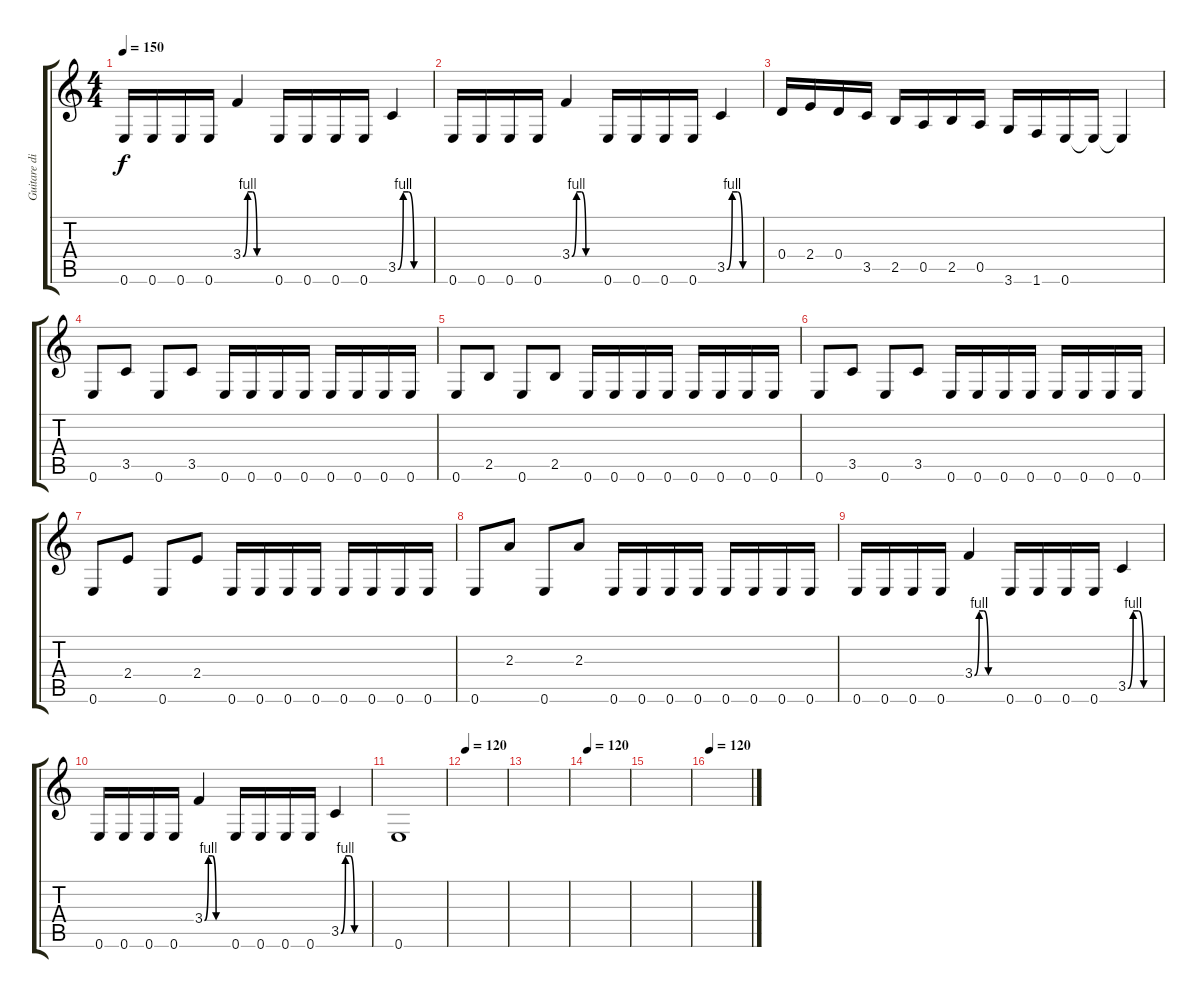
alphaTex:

\track ("Guitare disto" "Guitare di") {instrument distortionguitar}
\staff {score tabs}
\tuning (E4 B3 G3 D3 A2 E2) {hide}
\ts (4 4)
\tempo 150
\clef g2
\ks c
0.6.16{dy f} 0.6.16 0.6.16 0.6.16 3.4{be (custom 0 0 10 4 20 4 30 0 60 0)}.4 0.6.16 0.6.16 0.6.16 0.6.16 3.5{be (custom 0 0 10 4 20 4 30 0 60 0)}.4 |
0.6.16 0.6.16 0.6.16 0.6.16 3.4{be (custom 0 0 10 4 20 4 30 0 60 0)}.4 0.6.16 0.6.16 0.6.16 0.6.16 3.5{be (custom 0 0 10 4 20 4 30 0 60 0)}.4 |
0.4.16 2.4.16 0.4.16 3.5.16 2.5.16 0.5.16 2.5.16 0.5.16 3.6.16 1.6.16 0.6.16 0.6{t}.16 0.6{t}.4 |
0.6.8 3.5.8 0.6.8 3.5.8 0.6.16 0.6.16 0.6.16 0.6.16 0.6.16 0.6.16 0.6.16 0.6.16 |
0.6.8 2.5.8 0.6.8 2.5.8 0.6.16 0.6.16 0.6.16 0.6.16 0.6.16 0.6.16 0.6.16 0.6.16 |
0.6.8 3.5.8 0.6.8 3.5.8 0.6.16 0.6.16 0.6.16 0.6.16 0.6.16 0.6.16 0.6.16 0.6.16 |
0.6.8 2.4.8 0.6.8 2.4.8 0.6.16 0.6.16 0.6.16 0.6.16 0.6.16 0.6.16 0.6.16 0.6.16 |
0.6.8 2.3.8 0.6.8 2.3.8 0.6.16 0.6.16 0.6.16 0.6.16 0.6.16 0.6.16 0.6.16 0.6.16 |
0.6.16 0.6.16 0.6.16 0.6.16 3.4{be (custom 0 0 10 4 20 4 30 0 60 0)}.4 0.6.16 0.6.16 0.6.16 0.6.16 3.5{be (custom 0 0 10 4 20 4 30 0 60 0)}.4 |
0.6.16 0.6.16 0.6.16 0.6.16 3.4{be (custom 0 0 10 4 20 4 30 0 60 0)}.4 0.6.16 0.6.16 0.6.16 0.6.16 3.5{be (custom 0 0 10 4 20 4 30 0 60 0)}.4 |
0.6.1 |
\tempo 120
|
|
\tempo 120
|
|
\tempo 120
